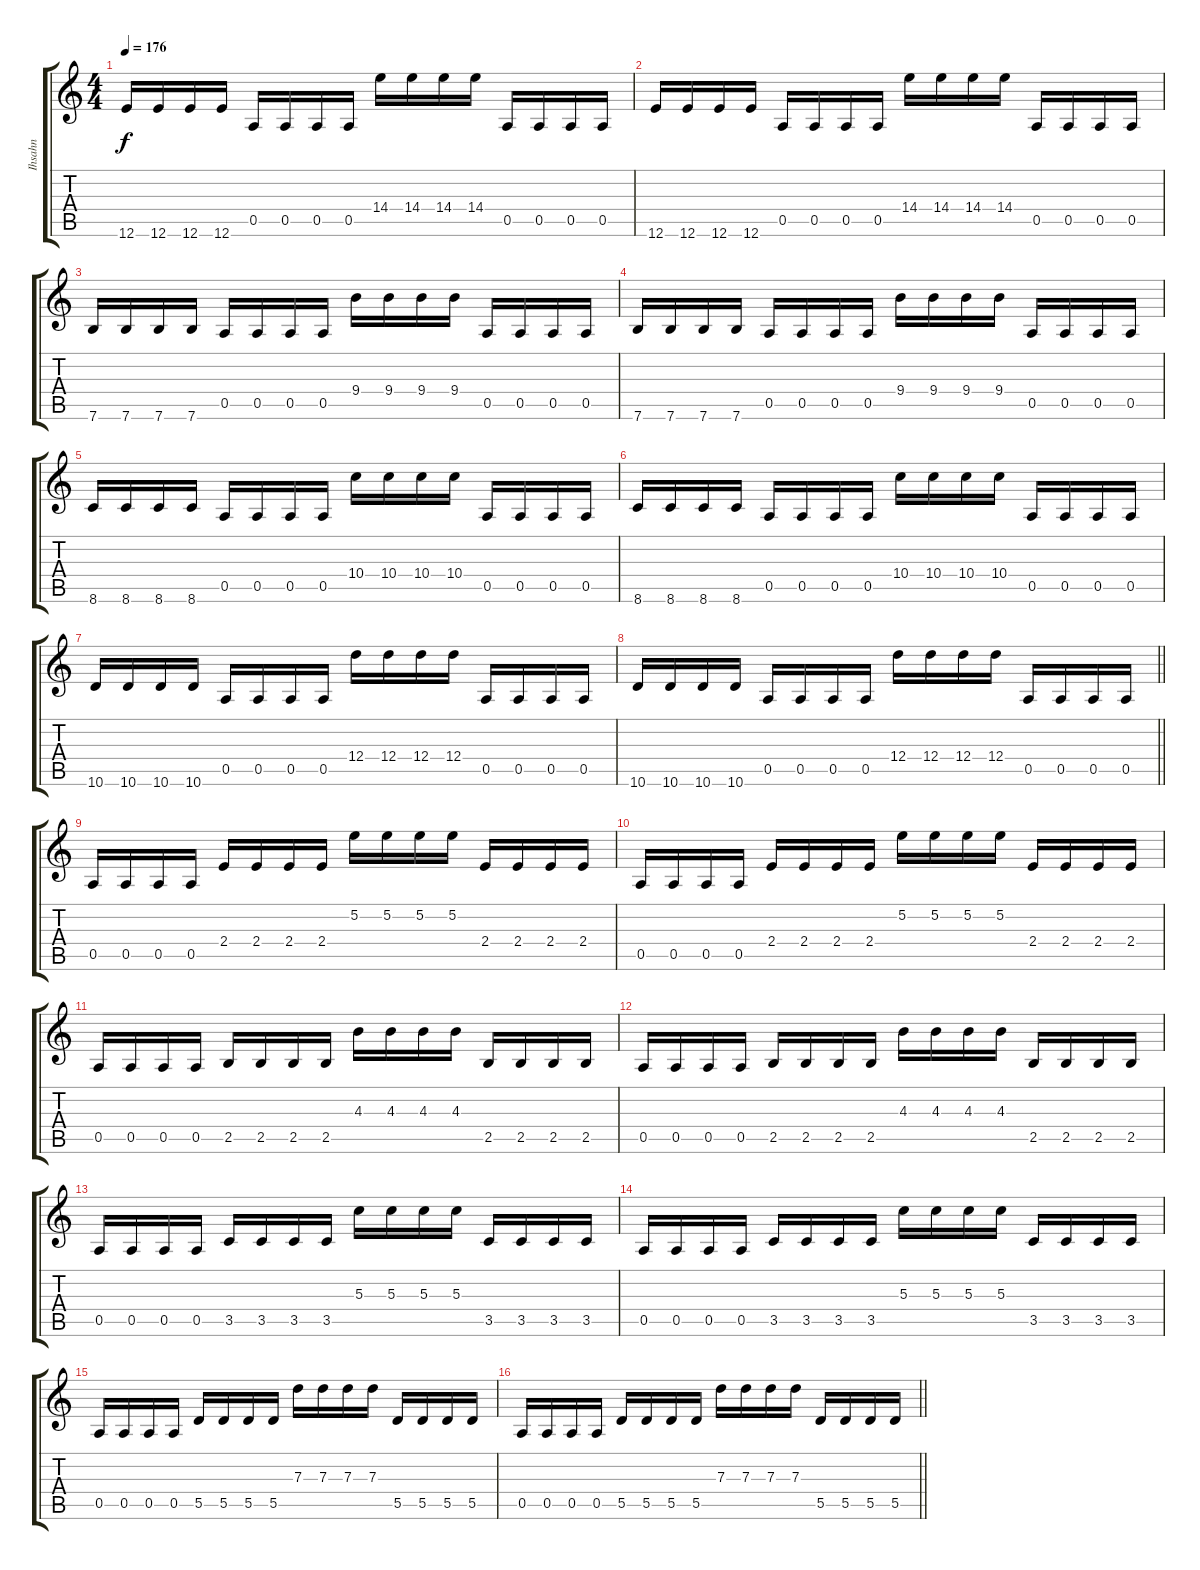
\track ("Ihsahn" "Ihsahn") {instrument distortionguitar}
\staff {score tabs}
\tuning (E4 B3 G3 D3 A2 E2) {hide}
\ts (4 4)
\section ("" "")
\tempo 176
\clef g2
\ks c
12.6.16{dy f} 12.6.16 12.6.16 12.6.16 0.5.16 0.5.16 0.5.16 0.5.16 14.4.16 14.4.16 14.4.16 14.4.16 0.5.16 0.5.16 0.5.16 0.5.16 |
12.6.16 12.6.16 12.6.16 12.6.16 0.5.16 0.5.16 0.5.16 0.5.16 14.4.16 14.4.16 14.4.16 14.4.16 0.5.16 0.5.16 0.5.16 0.5.16 |
7.6.16 7.6.16 7.6.16 7.6.16 0.5.16 0.5.16 0.5.16 0.5.16 9.4.16 9.4.16 9.4.16 9.4.16 0.5.16 0.5.16 0.5.16 0.5.16 |
7.6.16 7.6.16 7.6.16 7.6.16 0.5.16 0.5.16 0.5.16 0.5.16 9.4.16 9.4.16 9.4.16 9.4.16 0.5.16 0.5.16 0.5.16 0.5.16 |
8.6.16 8.6.16 8.6.16 8.6.16 0.5.16 0.5.16 0.5.16 0.5.16 10.4.16 10.4.16 10.4.16 10.4.16 0.5.16 0.5.16 0.5.16 0.5.16 |
8.6.16 8.6.16 8.6.16 8.6.16 0.5.16 0.5.16 0.5.16 0.5.16 10.4.16 10.4.16 10.4.16 10.4.16 0.5.16 0.5.16 0.5.16 0.5.16 |
10.6.16 10.6.16 10.6.16 10.6.16 0.5.16 0.5.16 0.5.16 0.5.16 12.4.16 12.4.16 12.4.16 12.4.16 0.5.16 0.5.16 0.5.16 0.5.16 |
\barLineRight lightlight
10.6.16 10.6.16 10.6.16 10.6.16 0.5.16 0.5.16 0.5.16 0.5.16 12.4.16 12.4.16 12.4.16 12.4.16 0.5.16 0.5.16 0.5.16 0.5.16 |
\section ("" "")
0.5.16 0.5.16 0.5.16 0.5.16 2.4.16 2.4.16 2.4.16 2.4.16 5.2.16 5.2.16 5.2.16 5.2.16 2.4.16 2.4.16 2.4.16 2.4.16 |
0.5.16 0.5.16 0.5.16 0.5.16 2.4.16 2.4.16 2.4.16 2.4.16 5.2.16 5.2.16 5.2.16 5.2.16 2.4.16 2.4.16 2.4.16 2.4.16 |
0.5.16 0.5.16 0.5.16 0.5.16 2.5.16 2.5.16 2.5.16 2.5.16 4.3.16 4.3.16 4.3.16 4.3.16 2.5.16 2.5.16 2.5.16 2.5.16 |
0.5.16 0.5.16 0.5.16 0.5.16 2.5.16 2.5.16 2.5.16 2.5.16 4.3.16 4.3.16 4.3.16 4.3.16 2.5.16 2.5.16 2.5.16 2.5.16 |
0.5.16 0.5.16 0.5.16 0.5.16 3.5.16 3.5.16 3.5.16 3.5.16 5.3.16 5.3.16 5.3.16 5.3.16 3.5.16 3.5.16 3.5.16 3.5.16 |
0.5.16 0.5.16 0.5.16 0.5.16 3.5.16 3.5.16 3.5.16 3.5.16 5.3.16 5.3.16 5.3.16 5.3.16 3.5.16 3.5.16 3.5.16 3.5.16 |
0.5.16 0.5.16 0.5.16 0.5.16 5.5.16 5.5.16 5.5.16 5.5.16 7.3.16 7.3.16 7.3.16 7.3.16 5.5.16 5.5.16 5.5.16 5.5.16 |
\barLineRight lightlight
0.5.16 0.5.16 0.5.16 0.5.16 5.5.16 5.5.16 5.5.16 5.5.16 7.3.16 7.3.16 7.3.16 7.3.16 5.5.16 5.5.16 5.5.16 5.5.16
